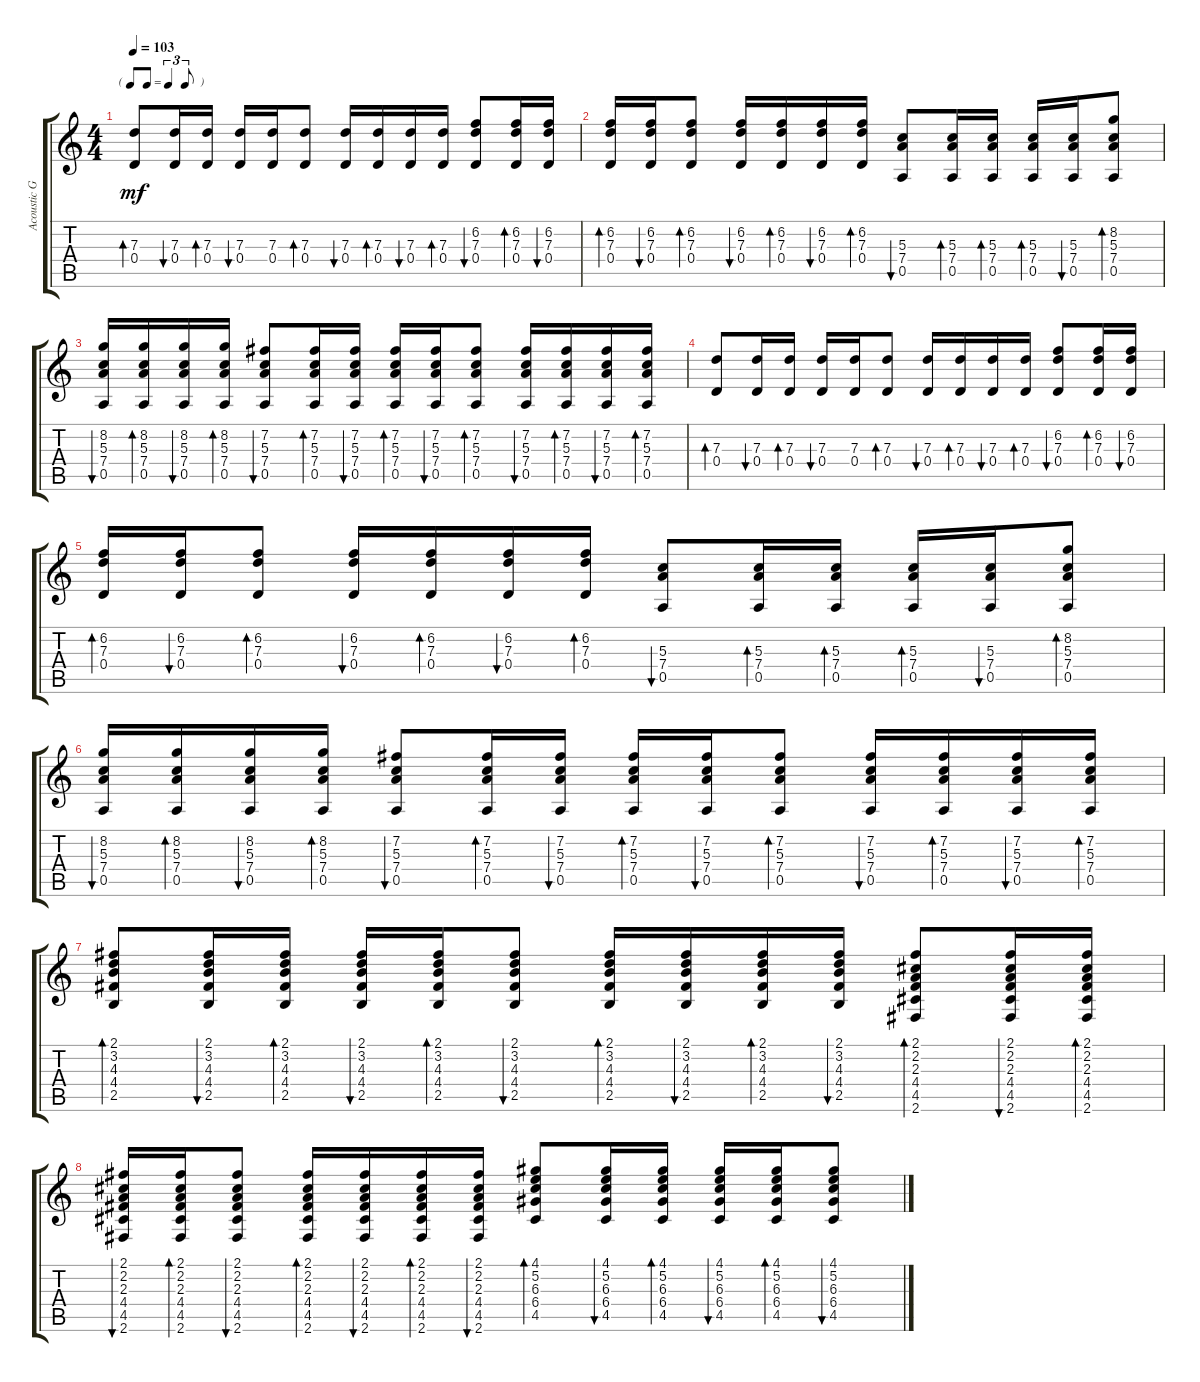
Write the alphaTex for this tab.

\track ("Acoustic Guitar" "Acoustic G") {instrument acousticguitarsteel}
\staff {score tabs}
\tuning (E4 B3 G3 D3 A2 E2) {hide}
\ts (4 4)
\tf triplet8th
\tempo 103
\clef g2
\ks c
(7.3 0.4).8{bd 60 dy mf} (7.3 0.4).16{bu 120} (7.3 0.4).16{bd 120} (7.3 0.4).16{bu 120} (7.3 0.4).16 (7.3 0.4).8{bd 120} (7.3 0.4).16{bu 120} (7.3 0.4).16{bd 120} (7.3 0.4).16{bu 120} (7.3 0.4).16{bd 120} (6.2 7.3 0.4).8{bu 120} (6.2 7.3 0.4).16{bd 120} (6.2 7.3 0.4).16{bu 120} |
(6.2 7.3 0.4).16{bd 120} (6.2 7.3 0.4).16{bu 120} (6.2 7.3 0.4).8{bd 120} (6.2 7.3 0.4).16{bu 120} (6.2 7.3 0.4).16{bd 120} (6.2 7.3 0.4).16{bu 120} (6.2 7.3 0.4).16{bd 120} (5.3 7.4 0.5).8{bu 60} (5.3 7.4 0.5).16{bd 60} (5.3 7.4 0.5).16{bd 60} (5.3 7.4 0.5).16{bd 60} (5.3 7.4 0.5).16{bu 60} (8.2 5.3 7.4 0.5).8{bd 60} |
(8.2 5.3 7.4 0.5).16{bu 60} (8.2 5.3 7.4 0.5).16{bd 60} (8.2 5.3 7.4 0.5).16{bu 60} (8.2 5.3 7.4 0.5).16{bd 60} (7.2 5.3 7.4 0.5).8{bu 60} (7.2 5.3 7.4 0.5).16{bd 60} (7.2 5.3 7.4 0.5).16{bu 60} (7.2 5.3 7.4 0.5).16{bd 60} (7.2 5.3 7.4 0.5).16{bu 60} (7.2 5.3 7.4 0.5).8{bd 60} (7.2 5.3 7.4 0.5).16{bu 60} (7.2 5.3 7.4 0.5).16{bd 60} (7.2 5.3 7.4 0.5).16{bu 60} (7.2 5.3 7.4 0.5).16{bd 60} |
(7.3 0.4).8{bd 60} (7.3 0.4).16{bu 120} (7.3 0.4).16{bd 120} (7.3 0.4).16{bu 120} (7.3 0.4).16 (7.3 0.4).8{bd 120} (7.3 0.4).16{bu 120} (7.3 0.4).16{bd 120} (7.3 0.4).16{bu 120} (7.3 0.4).16{bd 120} (6.2 7.3 0.4).8{bu 120} (6.2 7.3 0.4).16{bd 120} (6.2 7.3 0.4).16{bu 120} |
(6.2 7.3 0.4).16{bd 120} (6.2 7.3 0.4).16{bu 120} (6.2 7.3 0.4).8{bd 120} (6.2 7.3 0.4).16{bu 120} (6.2 7.3 0.4).16{bd 120} (6.2 7.3 0.4).16{bu 120} (6.2 7.3 0.4).16{bd 120} (5.3 7.4 0.5).8{bu 60} (5.3 7.4 0.5).16{bd 60} (5.3 7.4 0.5).16{bd 60} (5.3 7.4 0.5).16{bd 60} (5.3 7.4 0.5).16{bu 60} (8.2 5.3 7.4 0.5).8{bd 60} |
(8.2 5.3 7.4 0.5).16{bu 60} (8.2 5.3 7.4 0.5).16{bd 60} (8.2 5.3 7.4 0.5).16{bu 60} (8.2 5.3 7.4 0.5).16{bd 60} (7.2 5.3 7.4 0.5).8{bu 60} (7.2 5.3 7.4 0.5).16{bd 60} (7.2 5.3 7.4 0.5).16{bu 60} (7.2 5.3 7.4 0.5).16{bd 60} (7.2 5.3 7.4 0.5).16{bu 60} (7.2 5.3 7.4 0.5).8{bd 60} (7.2 5.3 7.4 0.5).16{bu 60} (7.2 5.3 7.4 0.5).16{bd 60} (7.2 5.3 7.4 0.5).16{bu 60} (7.2 5.3 7.4 0.5).16{bd 60} |
(2.1 3.2 4.3 4.4 2.5).8{bd 60} (2.1 3.2 4.3 4.4 2.5).16{bu 60} (2.1 3.2 4.3 4.4 2.5).16{bd 60} (2.1 3.2 4.3 4.4 2.5).16{bu 60} (2.1 3.2 4.3 4.4 2.5).16{bd 60} (2.1 3.2 4.3 4.4 2.5).8{bu 60} (2.1 3.2 4.3 4.4 2.5).16{bd 60} (2.1 3.2 4.3 4.4 2.5).16{bu 60} (2.1 3.2 4.3 4.4 2.5).16{bd 60} (2.1 3.2 4.3 4.4 2.5).16{bu 60} (2.1 2.2 2.3 4.4 4.5 2.6).8{bd 60} (2.1 2.2 2.3 4.4 4.5 2.6).16{bu 60} (2.1 2.2 2.3 4.4 4.5 2.6).16{bd 60} |
(2.1 2.2 2.3 4.4 4.5 2.6).16{bu 60} (2.1 2.2 2.3 4.4 4.5 2.6).16{bd 60} (2.1 2.2 2.3 4.4 4.5 2.6).8{bu 60} (2.1 2.2 2.3 4.4 4.5 2.6).16{bd 60} (2.1 2.2 2.3 4.4 4.5 2.6).16{bu 60} (2.1 2.2 2.3 4.4 4.5 2.6).16{bd 60} (2.1 2.2 2.3 4.4 4.5 2.6).16{bu 60} (4.1 5.2 6.3 6.4 4.5).8{bd 60} (4.1 5.2 6.3 6.4 4.5).16{bu 60} (4.1 5.2 6.3 6.4 4.5).16{bd 60} (4.1 5.2 6.3 6.4 4.5).16{bu 60} (4.1 5.2 6.3 6.4 4.5).16{bd 60} (4.1 5.2 6.3 6.4 4.5).8{bu 60}
